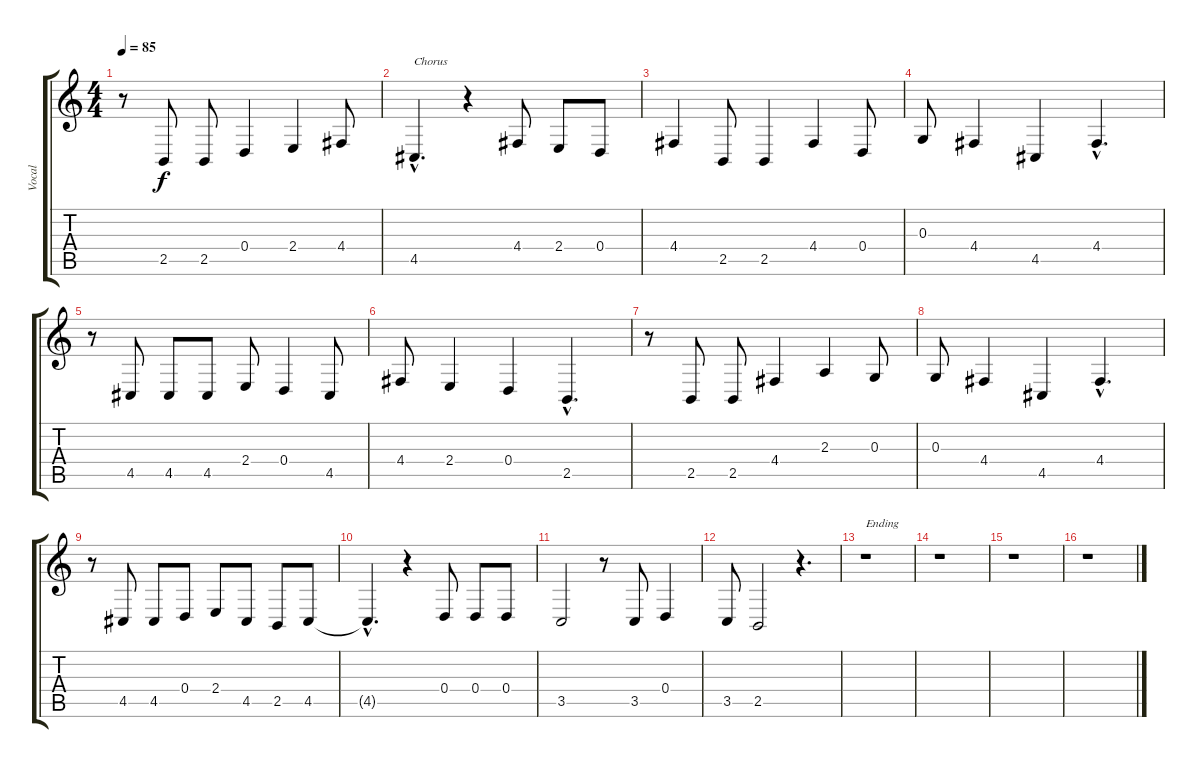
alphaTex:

\track ("Vocal" "Vocal") {instrument clarinet}
\staff {score tabs}
\tuning (E4 B3 G3 D3 A2 E2) {hide}
\ts (4 4)
\tempo 85
\clef g2
\ks c
r.8{dy f} 2.5.8 2.5.8 0.4.4 2.4.4 4.4.8 |
4.5{hac}.4{d txt "Chorus"} r.4 4.4.8 2.4.8 0.4.8 |
4.4.4 2.5.8 2.5.4 4.4.4 0.4.8 |
0.3.8 4.4.4 4.5.4 4.4{hac}.4{d} |
r.8 4.5.8 4.5.8 4.5.8 2.4.8 0.4.4 4.5.8 |
4.4.8 2.4.4 0.4.4 2.5{hac}.4{d} |
r.8 2.5.8 2.5.8 4.4.4 2.3.4 0.3.8 |
0.3.8 4.4.4 4.5.4 4.4{hac}.4{d} |
r.8 4.5.8 4.5.8 0.4.8 2.4.8 4.5.8 2.5.8 4.5.8 |
4.5{hac t}.4{d} r.4 0.4.8 0.4.8 0.4.8 |
3.5.2 r.8 3.5.8 0.4.4 |
3.5.8 2.5.2 r.4{d} |
r.1{txt "Ending"} |
r.1 |
r.1 |
r.1
